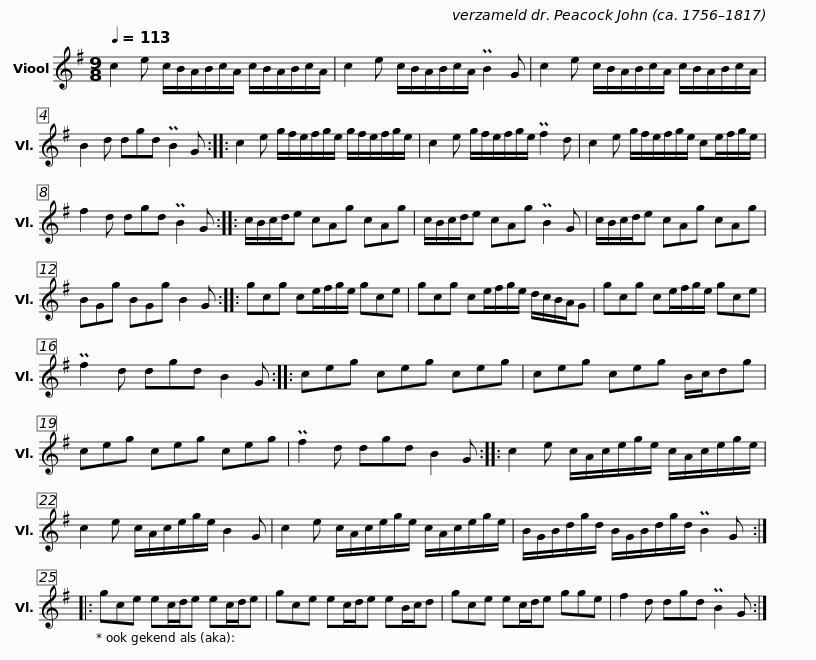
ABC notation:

X:1
L:1/8
Q:1/4=113
M:9/8
I:linebreak $
K:G
V:1 treble
V:1
 c2 e c/B/A/B/c/A/ c/B/A/B/c/A/ | c2 e c/B/A/B/c/A/ PB2 G | c2 e c/B/A/B/c/A/ c/B/A/B/c/A/ | B2 d dgd PB2 G ::$ c2 e g/f/e/f/g/e/ g/f/e/f/g/e/ | %5
 c2 e g/f/e/f/g/e/ Pf2 d | c2 e g/f/e/f/g/e/ ce/f/g/e/ | f2 d dgd PB2 G ::$ c/B/c/d/e cAg cAg | c/B/c/d/e cAg PB2 G | %10
 c/B/c/d/e cAg cAg | BGg BGg B2 G ::$ gcg ce/f/g/e/ gce | gcg ce/f/g/e/ d/c/B/A/G | gcg ce/f/g/e/ gce | %15
 Pf2 d dgd B2 G ::$ ceg ceg ceg | ceg ceg B/c/dg | ceg ceg ceg | Pf2 d dgd B2 G ::$ %20
 c2 e c/A/c/e/g/e/ c/A/c/e/g/e/ | c2 e c/A/c/e/g/e/ B2 G | c2 e c/A/c/e/g/e/ c/A/c/e/g/e/ | B/G/B/d/g/d/ B/G/B/d/g/d/ PB2 G ::$ gce ec/d/e ec/d/e | %25
 gce ec/d/e eB/c/d | gce ec/d/e gge | f2 d dgd PB2 G :| %28
